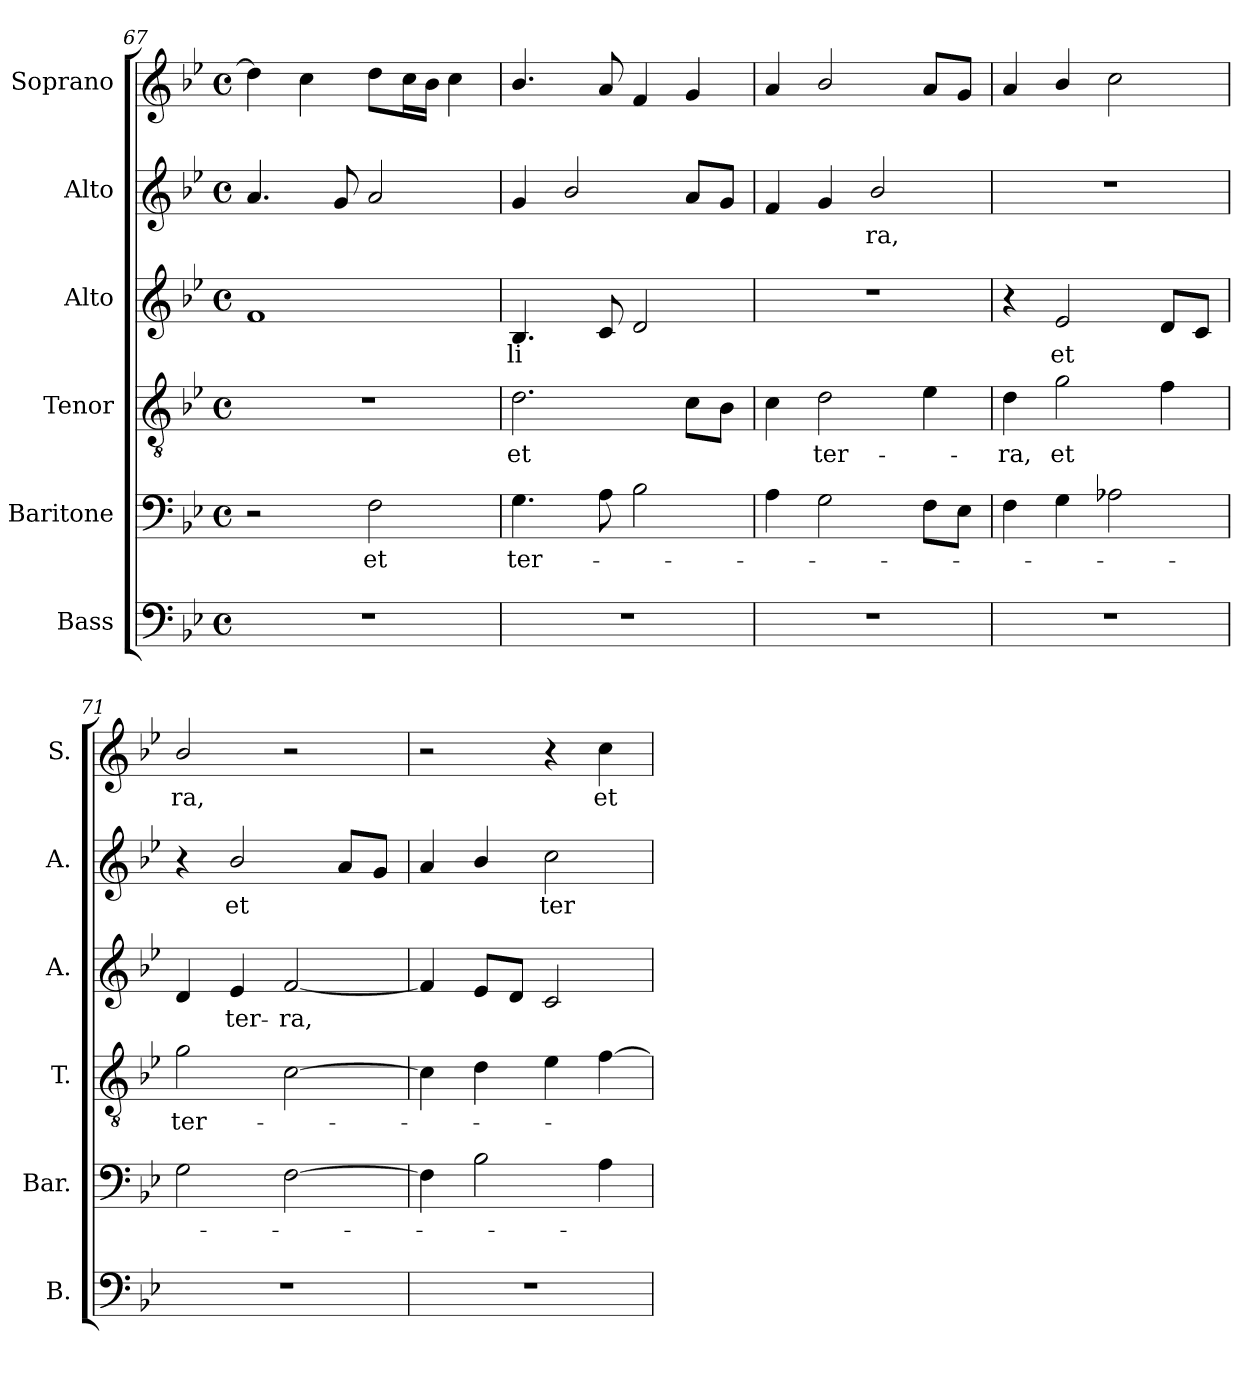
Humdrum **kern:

**kern	**kern	**text	**kern	**text	**kern	**text	**kern	**text	**kern	**text
*part6	*part5	*part5	*part4	*part4	*part3	*part3	*part2	*part2	*part1	*part1
*staff6	*staff5	*staff5	*staff4	*staff4	*staff3	*staff3	*staff2	*staff2	*staff1	*staff1
*I"Bass	*I"Baritone	*	*I"Tenor	*	*I"Alto	*	*I"Alto	*	*I"Soprano	*
*I'B.	*I'Bar.	*	*I'T.	*	*I'A.	*	*I'A.	*	*I'S.	*
*clefF4	*clefF4	*	*clefGv2	*	*clefG2	*	*clefG2	*	*clefG2	*
*	*	*	*ITrd7c12	*	*	*	*	*	*	*
*k[b-e-]	*k[b-e-]	*	*k[b-e-]	*	*k[b-e-]	*	*k[b-e-]	*	*k[b-e-]	*
*B-:	*B-:	*	*B-:	*	*B-:	*	*B-:	*	*B-:	*
*M4/4	*M4/4	*	*M4/4	*	*M4/4	*	*M4/4	*	*M4/4	*
*met(c)	*met(c)	*	*met(c)	*	*met(c)	*	*met(c)	*	*met(c)	*
=67	=67	=67	=67	=67	=67	=67	=67	=67	=67	=67
1r	2r	.	1r	.	1fi	.	4.ai/	.	4ddi\]	.
.	.	.	.	.	.	.	.	.	4cci\	.
.	.	.	.	.	.	.	8gi/	.	.	.
!	!	!LO:LY:b:color=#000000	!	!	!	!	!	!	!	!
.	2Fi\	et	.	.	.	.	2ai/	.	8ddi\L	.
.	.	.	.	.	.	.	.	.	16cci\L	.
.	.	.	.	.	.	.	.	.	16b-i\JJ	.
.	.	.	.	.	.	.	.	.	4cci\	.
!!LO:PB:g=z
=68	=68	=68	=68	=68	=68	=68	=68	=68	=68	=68
!	!	!LO:LY:b:color=#000000	!	!	!	!	!	!	!	!
!	!	!	!	!LO:LY:b:color=#000000	!	!	!	!	!	!
!	!	!	!	!	!	!LO:LY:b:color=#000000	!	!	!	!
1r	4.Gi\	ter-	2.Di\	et	4.B-i/	-li	4gi/	.	4.b-i/	.
.	.	.	.	.	.	.	2b-i/	.	.	.
.	8Ai\	.	.	.	8ci/	.	.	.	8ai/	.
.	2B-i\	.	.	.	2di/	.	.	.	4fi/	.
.	.	.	8Ci\L	.	.	.	8ai/L	.	4gi/	.
.	.	.	8BB-i\J	.	.	.	8gi/J	.	.	.
=69	=69	=69	=69	=69	=69	=69	=69	=69	=69	=69
1r	4Ai\	.	4Ci\	.	1r	.	4fi/	.	4ai/	.
!	!	!	!	!LO:LY:b:color=#000000	!	!	!	!	!	!
.	2Gi\	.	2Di\	ter-	.	.	4gi/	.	2b-i/	.
!	!	!	!	!	!	!	!	!LO:LY:b:color=#000000	!	!
.	.	.	.	.	.	.	2b-i/	-ra,	.	.
.	8Fi\L	.	4E-i\	.	.	.	.	.	8ai/L	.
.	8E-i\J	.	.	.	.	.	.	.	8gi/J	.
=70	=70	=70	=70	=70	=70	=70	=70	=70	=70	=70
!	!	!	!	!LO:LY:b:color=#000000	!	!	!	!	!	!
1r	4Fi\	.	4Di\	-ra,	4r	.	1r	.	4ai/	.
!	!	!	!	!LO:LY:b:color=#000000	!	!	!	!	!	!
!	!	!	!	!	!	!LO:LY:b:color=#000000	!	!	!	!
.	4Gi\	.	2Gi\	et	2e-i/	et	.	.	4b-i/	.
.	2A-i\	.	.	.	.	.	.	.	2cci\	.
.	.	.	4Fi\	.	8di/L	.	.	.	.	.
.	.	.	.	.	8ci/J	.	.	.	.	.
=71	=71	=71	=71	=71	=71	=71	=71	=71	=71	=71
!	!	!	!	!LO:LY:b:color=#000000	!	!	!	!	!	!
!	!	!	!	!	!	!	!	!	!	!LO:LY:b:color=#000000
1r	2Gi\	.	2Gi\	ter-	4di/	.	4r	.	2b-i/	-ra,
!	!	!	!	!	!	!LO:LY:b:color=#000000	!	!	!	!
!	!	!	!	!	!	!	!	!LO:LY:b:color=#000000	!	!
.	.	.	.	.	4e-i/	ter-	2b-i/	et	.	.
!	!	!	!	!	!	!LO:LY:b:color=#000000	!	!	!	!
.	[2Fi\	.	[2Ci\	.	[2fi/	-ra,	.	.	2r	.
.	.	.	.	.	.	.	8ai/L	.	.	.
.	.	.	.	.	.	.	8gi/J	.	.	.
=72	=72	=72	=72	=72	=72	=72	=72	=72	=72	=72
1r	4Fi\]	.	4Ci\]	.	4fi/]	.	4ai/	.	2r	.
.	2B-i\	.	4Di\	.	8e-i/L	.	4b-i/	.	.	.
.	.	.	.	.	8di/J	.	.	.	.	.
!	!	!	!	!	!	!	!	!LO:LY:b:color=#000000	!	!
.	.	.	4E-i\	.	2ci/	.	2cci\	ter-	4r	.
!	!	!	!	!	!	!	!	!	!	!LO:LY:b:color=#000000
.	4Ai\	.	[4Fi\	.	.	.	.	.	4cci\	et
=	=	=	=	=	=	=	=	=	=	=
*-	*-	*-	*-	*-	*-	*-	*-	*-	*-	*-
